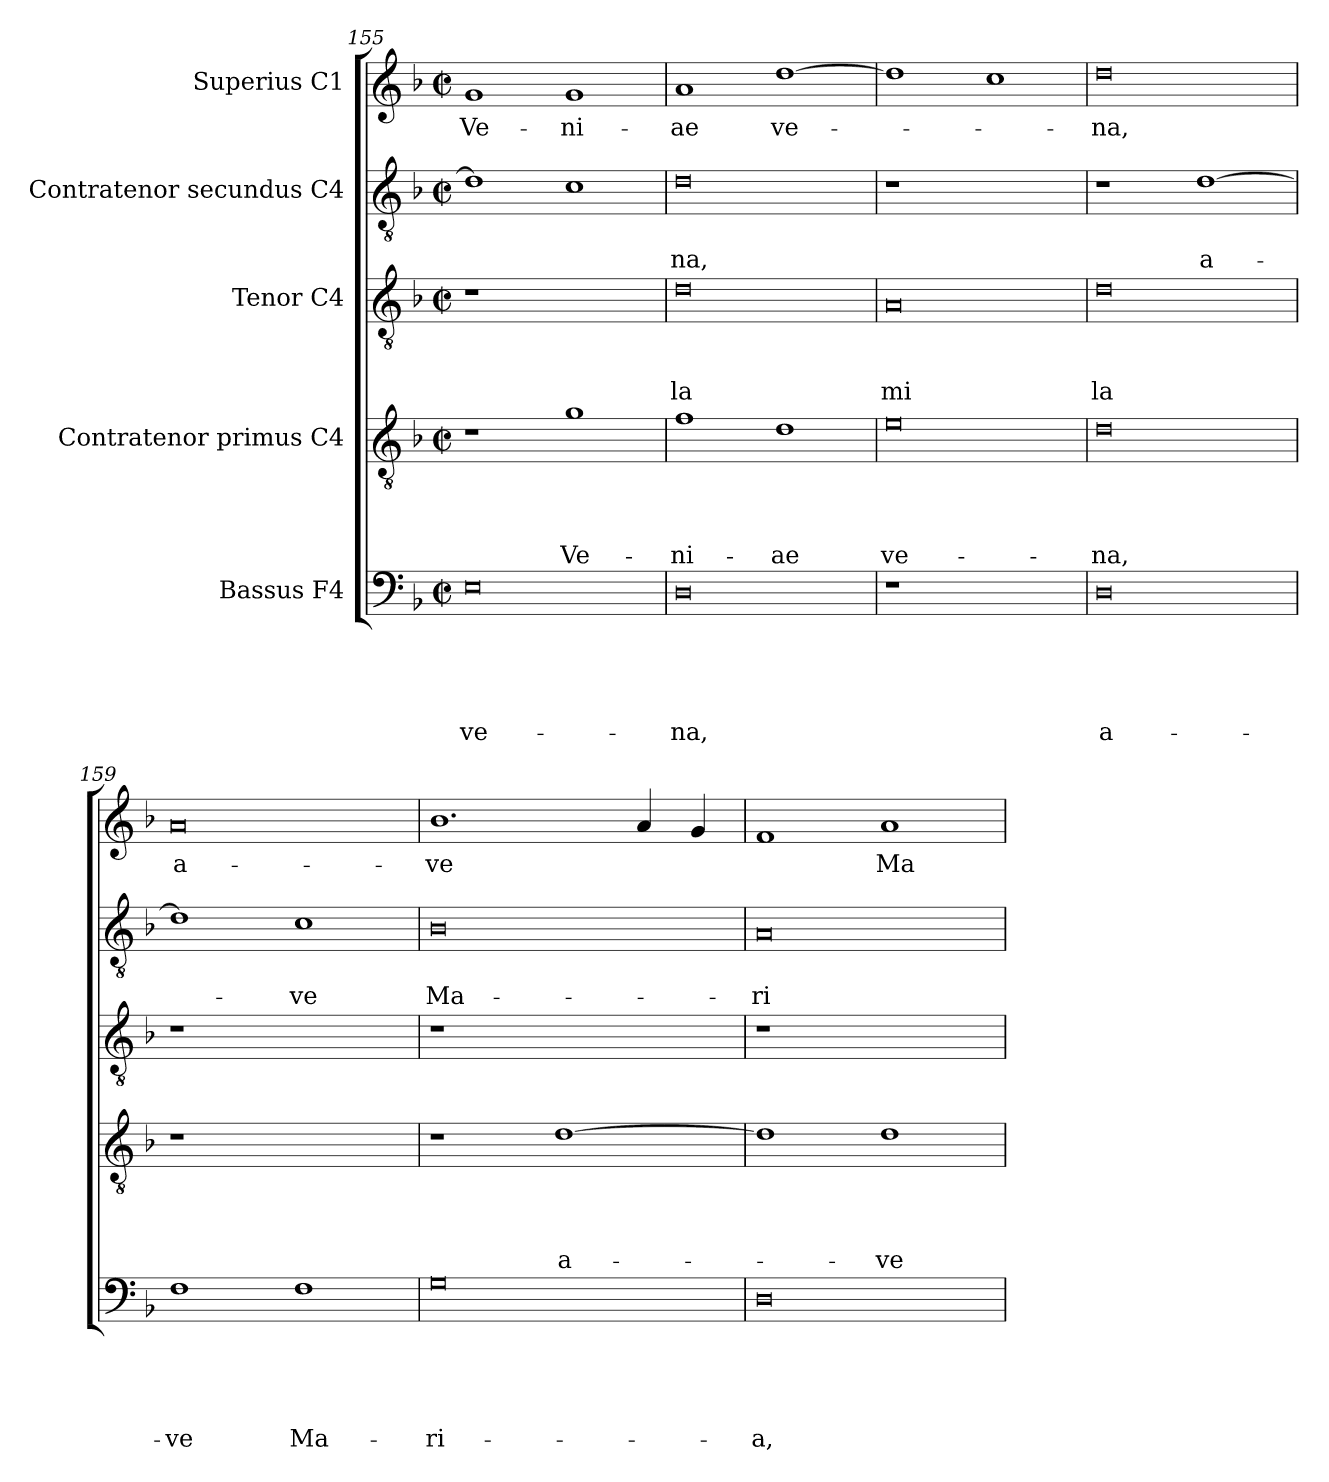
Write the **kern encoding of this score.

**kern	**text	**text	**text	**text	**text	**kern	**text	**text	**text	**text	**kern	**text	**text	**text	**kern	**text	**text	**kern	**text
*part5	*part5	*part5	*part5	*part5	*part5	*part4	*part4	*part4	*part4	*part4	*part3	*part3	*part3	*part3	*part2	*part2	*part2	*part1	*part1
*staff5	*staff5	*staff5	*staff5	*staff5	*staff5	*staff4	*staff4	*staff4	*staff4	*staff4	*staff3	*staff3	*staff3	*staff3	*staff2	*staff2	*staff2	*staff1	*staff1
*I"Bassus F4	*	*	*	*	*	*I"Contratenor primus C4	*	*	*	*	*I"Tenor C4	*	*	*	*I"Contratenor secundus C4	*	*	*I"Superius C1	*
*clefF4	*	*	*	*	*	*clefGv2	*	*	*	*	*clefGv2	*	*	*	*clefGv2	*	*	*clefG2	*
*k[b-]	*	*	*	*	*	*k[b-]	*	*	*	*	*k[b-]	*	*	*	*k[b-]	*	*	*k[b-]	*
*F:	*	*	*	*	*	*F:	*	*	*	*	*F:	*	*	*	*F:	*	*	*F:	*
*M2/2	*	*	*	*	*	*M2/2	*	*	*	*	*M2/2	*	*	*	*M2/2	*	*	*M2/2	*
*met(c|)	*	*	*	*	*	*met(c|)	*	*	*	*	*met(c|)	*	*	*	*met(c|)	*	*	*met(c|)	*
=155	=155	=155	=155	=155	=155	=155	=155	=155	=155	=155	=155	=155	=155	=155	=155	=155	=155	=155	=155
0E	.	.	.	.	ve-	1r	.	.	.	.	1r	.	.	.	1d]	.	.	1g	Ve-
.	.	.	.	.	.	1g	.	.	.	Ve-	1ryy	.	.	.	1c	.	.	1g	-ni-
=156	=156	=156	=156	=156	=156	=156	=156	=156	=156	=156	=156	=156	=156	=156	=156	=156	=156	=156	=156
0D	.	.	.	.	-na,	1f	.	.	.	-ni-	0d	.	.	la	0d	.	-na,	1a	-ae
.	.	.	.	.	.	1d	.	.	.	-ae	.	.	.	.	.	.	.	[1dd	ve-
!!LO:LB:g=z
=157	=157	=157	=157	=157	=157	=157	=157	=157	=157	=157	=157	=157	=157	=157	=157	=157	=157	=157	=157
1r	.	.	.	.	.	0e	.	.	.	ve-	0A	.	.	mi	1r	.	.	1dd]	.
1ryy	.	.	.	.	.	.	.	.	.	.	.	.	.	.	1ryy	.	.	1cc	.
=158	=158	=158	=158	=158	=158	=158	=158	=158	=158	=158	=158	=158	=158	=158	=158	=158	=158	=158	=158
0D	.	.	.	.	a-	0d	.	.	.	-na,	0d	.	.	la	1r	.	.	0dd	-na,
.	.	.	.	.	.	.	.	.	.	.	.	.	.	.	[1d	.	a-	.	.
=159	=159	=159	=159	=159	=159	=159	=159	=159	=159	=159	=159	=159	=159	=159	=159	=159	=159	=159	=159
1F	.	.	.	.	-ve	1r	.	.	.	.	1r	.	.	.	1d]	.	.	0a	a-
1F	.	.	.	.	Ma-	1ryy	.	.	.	.	1ryy	.	.	.	1c	.	-ve	.	.
=160	=160	=160	=160	=160	=160	=160	=160	=160	=160	=160	=160	=160	=160	=160	=160	=160	=160	=160	=160
0G	.	.	.	.	-ri-	1r	.	.	.	.	1r	.	.	.	0B-	.	Ma-	1.b-	-ve
.	.	.	.	.	.	[1d	.	.	.	a-	1ryy	.	.	.	.	.	.	.	.
.	.	.	.	.	.	.	.	.	.	.	.	.	.	.	.	.	.	4a/	.
.	.	.	.	.	.	.	.	.	.	.	.	.	.	.	.	.	.	4g/	.
=161	=161	=161	=161	=161	=161	=161	=161	=161	=161	=161	=161	=161	=161	=161	=161	=161	=161	=161	=161
0D	.	.	.	.	-a,	1d]	.	.	.	.	1r	.	.	.	0A	.	-ri-	1f	.
.	.	.	.	.	.	1d	.	.	.	-ve	1ryy	.	.	.	.	.	.	1a	Ma-
=	=	=	=	=	=	=	=	=	=	=	=	=	=	=	=	=	=	=	=
*-	*-	*-	*-	*-	*-	*-	*-	*-	*-	*-	*-	*-	*-	*-	*-	*-	*-	*-	*-
